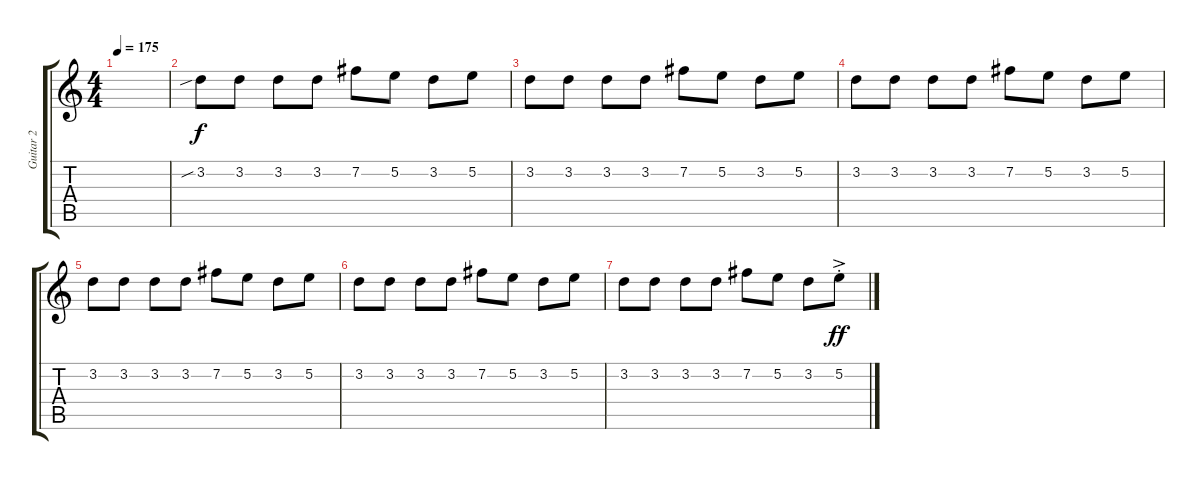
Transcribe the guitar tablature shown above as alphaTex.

\track ("Guitar 2" "Guitar 2") {instrument electricguitarclean}
\staff {score tabs}
\tuning (E4 B3 G3 D3 A2 E2) {hide}
\ts (4 4)
\tempo 175
\clef g2
\ks c
|
3.2{sib}.8 3.2.8 3.2.8 3.2.8 7.2.8 5.2.8 3.2.8 5.2.8 |
3.2.8 3.2.8 3.2.8 3.2.8 7.2.8 5.2.8 3.2.8 5.2.8 |
3.2.8 3.2.8 3.2.8 3.2.8 7.2.8 5.2.8 3.2.8 5.2.8 |
3.2.8 3.2.8 3.2.8 3.2.8 7.2.8 5.2.8 3.2.8 5.2.8 |
3.2.8 3.2.8 3.2.8 3.2.8 7.2.8 5.2.8 3.2.8 5.2.8 |
3.2.8 3.2.8 3.2.8 3.2.8 7.2.8 5.2.8 3.2.8 5.2{ac st}.8{dy ff}
